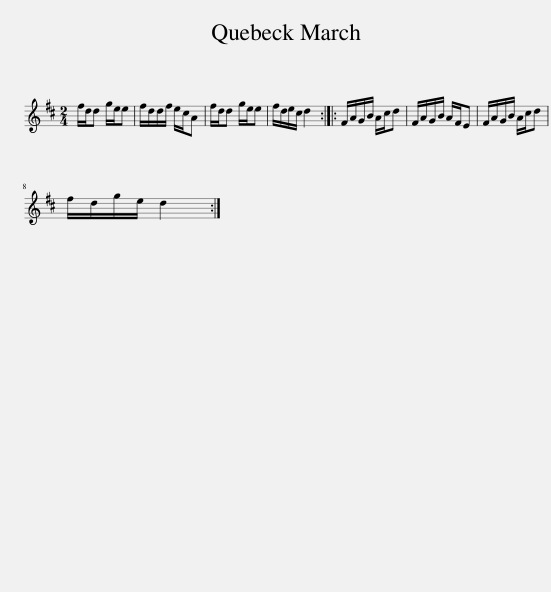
X:1
L:1/8
M:2/4
I:linebreak $
K:D
V:1 treble
V:1
 f/d/d g/e/e | f/d/d/f/ e/c/A | f/d/d g/e/e | f/d/e/c/ d2 :: F/A/G/B/ A/c/d | %5
 F/A/G/B/ A/F/E | F/A/G/B/ A/c/d |$ f/d/g/e/ d2 :| %8
